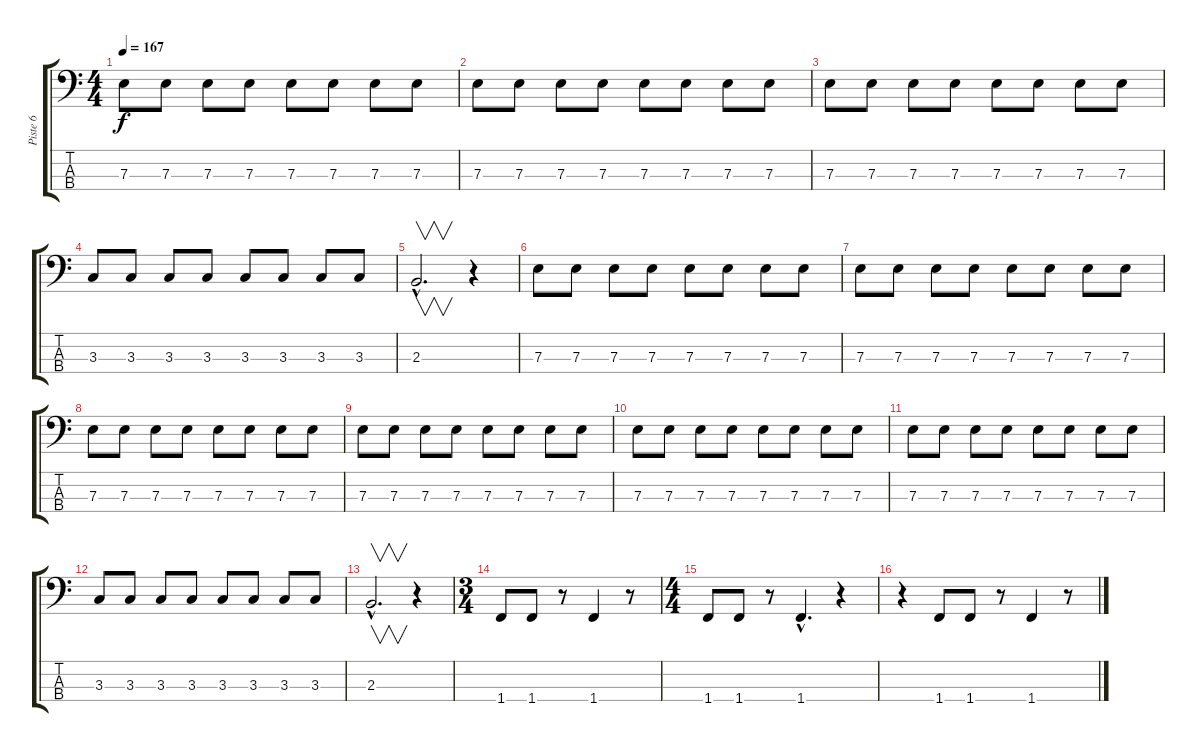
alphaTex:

\track ("Piste 6" "Piste 6") {instrument electricbasspick}
\staff {score tabs}
\tuning (G2 D2 A1 E1) {hide}
\ts (4 4)
\tempo 167
\clef f4
\ks c
7.3.8{dy f} 7.3.8 7.3.8 7.3.8 7.3.8 7.3.8 7.3.8 7.3.8 |
7.3.8 7.3.8 7.3.8 7.3.8 7.3.8 7.3.8 7.3.8 7.3.8 |
7.3.8 7.3.8 7.3.8 7.3.8 7.3.8 7.3.8 7.3.8 7.3.8 |
3.3.8 3.3.8 3.3.8 3.3.8 3.3.8 3.3.8 3.3.8 3.3.8 |
2.3{hac}.2{v d} r.4 |
7.3.8{volume 5} 7.3.8 7.3.8 7.3.8 7.3.8 7.3.8 7.3.8 7.3.8 |
7.3.8 7.3.8 7.3.8 7.3.8 7.3.8 7.3.8 7.3.8 7.3.8 |
7.3.8 7.3.8 7.3.8 7.3.8 7.3.8 7.3.8 7.3.8 7.3.8 |
7.3.8 7.3.8 7.3.8 7.3.8 7.3.8 7.3.8 7.3.8 7.3.8 |
7.3.8 7.3.8 7.3.8 7.3.8 7.3.8 7.3.8 7.3.8 7.3.8 |
7.3.8 7.3.8 7.3.8 7.3.8 7.3.8 7.3.8 7.3.8 7.3.8 |
3.3.8 3.3.8 3.3.8 3.3.8 3.3.8 3.3.8 3.3.8 3.3.8 |
2.3{hac}.2{v d} r.4 |
\ts (3 4)
1.4.8 1.4.8 r.8 1.4.4 r.8 |
\ts (4 4)
1.4.8 1.4.8 r.8 1.4{hac}.4{d} r.4 |
r.4 1.4.8 1.4.8 r.8 1.4.4 r.8
